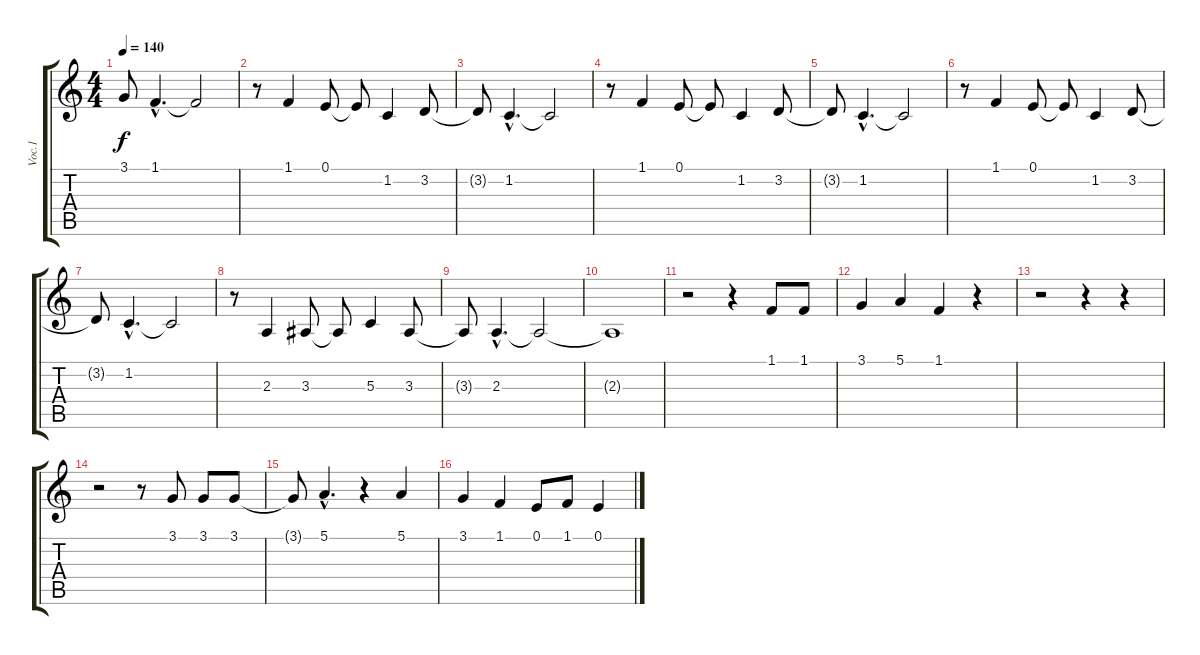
\track ("Voc.1" "Voc.1") {instrument altosax}
\staff {score tabs}
\tuning (E4 B3 G3 D3 A2 E2) {hide}
\ts (4 4)
\tempo 140
\clef g2
\ks c
3.1{t}.8{dy f} 1.1{hac}.4{d} 1.1{t}.2 |
r.8 1.1.4 0.1.8 0.1{t}.8 1.2.4 3.2.8 |
3.2{t}.8 1.2{hac}.4{d} 1.2{t}.2 |
r.8 1.1.4 0.1.8 0.1{t}.8 1.2.4 3.2.8 |
3.2{t}.8 1.2{hac}.4{d} 1.2{t}.2 |
r.8 1.1.4 0.1.8 0.1{t}.8 1.2.4 3.2.8 |
3.2{t}.8 1.2{hac}.4{d} 1.2{t}.2 |
r.8 2.3.4 3.3.8 3.3{t}.8 5.3.4 3.3.8 |
3.3{t}.8 2.3{hac}.4{d} 2.3{t}.2 |
2.3{t}.1 |
r.2 r.4 1.1.8 1.1.8 |
3.1.4 5.1.4 1.1.4 r.4 |
r.2 r.4 r.4 |
r.2 r.8 3.1.8 3.1.8 3.1.8 |
3.1{t}.8 5.1{hac}.4{d} r.4 5.1.4 |
3.1.4 1.1.4 0.1.8 1.1.8 0.1.4
